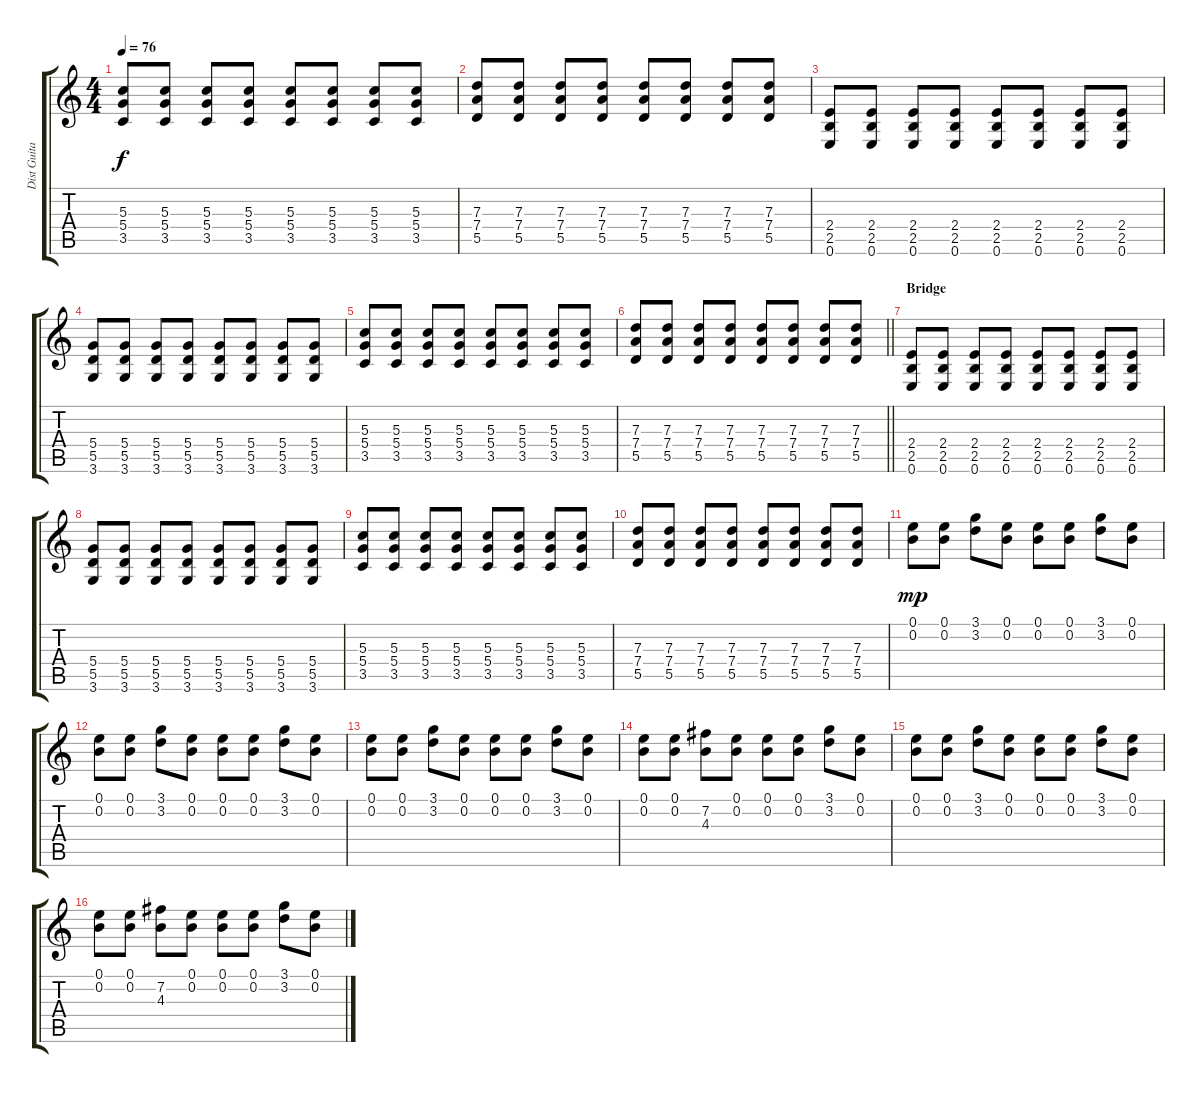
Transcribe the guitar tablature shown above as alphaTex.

\track ("Dist Guitar" "Dist Guita") {instrument distortionguitar}
\staff {score tabs}
\tuning (E4 B3 G3 D3 A2 E2) {hide}
\ts (4 4)
\tempo 76
\clef g2
\ks c
(5.3 5.4 3.5).8{dy f} (5.3 5.4 3.5).8 (5.3 5.4 3.5).8 (5.3 5.4 3.5).8 (5.3 5.4 3.5).8 (5.3 5.4 3.5).8 (5.3 5.4 3.5).8 (5.3 5.4 3.5).8 |
(7.3 7.4 5.5).8 (7.3 7.4 5.5).8 (7.3 7.4 5.5).8 (7.3 7.4 5.5).8 (7.3 7.4 5.5).8 (7.3 7.4 5.5).8 (7.3 7.4 5.5).8 (7.3 7.4 5.5).8 |
(2.4 2.5 0.6).8 (2.4 2.5 0.6).8 (2.4 2.5 0.6).8 (2.4 2.5 0.6).8 (2.4 2.5 0.6).8 (2.4 2.5 0.6).8 (2.4 2.5 0.6).8 (2.4 2.5 0.6).8 |
(5.4 5.5 3.6).8 (5.4 5.5 3.6).8 (5.4 5.5 3.6).8 (5.4 5.5 3.6).8 (5.4 5.5 3.6).8 (5.4 5.5 3.6).8 (5.4 5.5 3.6).8 (5.4 5.5 3.6).8 |
(5.3 5.4 3.5).8 (5.3 5.4 3.5).8 (5.3 5.4 3.5).8 (5.3 5.4 3.5).8 (5.3 5.4 3.5).8 (5.3 5.4 3.5).8 (5.3 5.4 3.5).8 (5.3 5.4 3.5).8 |
\barLineRight lightlight
(7.3 7.4 5.5).8 (7.3 7.4 5.5).8 (7.3 7.4 5.5).8 (7.3 7.4 5.5).8 (7.3 7.4 5.5).8 (7.3 7.4 5.5).8 (7.3 7.4 5.5).8 (7.3 7.4 5.5).8 |
\section ("" "Bridge")
(2.4 2.5 0.6).8 (2.4 2.5 0.6).8 (2.4 2.5 0.6).8 (2.4 2.5 0.6).8 (2.4 2.5 0.6).8 (2.4 2.5 0.6).8 (2.4 2.5 0.6).8 (2.4 2.5 0.6).8 |
(5.4 5.5 3.6).8 (5.4 5.5 3.6).8 (5.4 5.5 3.6).8 (5.4 5.5 3.6).8 (5.4 5.5 3.6).8 (5.4 5.5 3.6).8 (5.4 5.5 3.6).8 (5.4 5.5 3.6).8 |
(5.3 5.4 3.5).8 (5.3 5.4 3.5).8 (5.3 5.4 3.5).8 (5.3 5.4 3.5).8 (5.3 5.4 3.5).8 (5.3 5.4 3.5).8 (5.3 5.4 3.5).8 (5.3 5.4 3.5).8 |
(7.3 7.4 5.5).8 (7.3 7.4 5.5).8 (7.3 7.4 5.5).8 (7.3 7.4 5.5).8 (7.3 7.4 5.5).8 (7.3 7.4 5.5).8 (7.3 7.4 5.5).8 (7.3 7.4 5.5).8 |
(0.1 0.2).8{dy mp} (0.1 0.2).8 (3.1 3.2).8 (0.1 0.2).8 (0.1 0.2).8 (0.1 0.2).8 (3.1 3.2).8 (0.1 0.2).8 |
(0.1 0.2).8 (0.1 0.2).8 (3.1 3.2).8 (0.1 0.2).8 (0.1 0.2).8 (0.1 0.2).8 (3.1 3.2).8 (0.1 0.2).8 |
(0.1 0.2).8 (0.1 0.2).8 (3.1 3.2).8 (0.1 0.2).8 (0.1 0.2).8 (0.1 0.2).8 (3.1 3.2).8 (0.1 0.2).8 |
(0.1 0.2).8 (0.1 0.2).8 (7.2 4.3).8 (0.1 0.2).8 (0.1 0.2).8 (0.1 0.2).8 (3.1 3.2).8 (0.1 0.2).8 |
(0.1 0.2).8 (0.1 0.2).8 (3.1 3.2).8 (0.1 0.2).8 (0.1 0.2).8 (0.1 0.2).8 (3.1 3.2).8 (0.1 0.2).8 |
(0.1 0.2).8 (0.1 0.2).8 (7.2 4.3).8 (0.1 0.2).8 (0.1 0.2).8 (0.1 0.2).8 (3.1 3.2).8 (0.1 0.2).8
